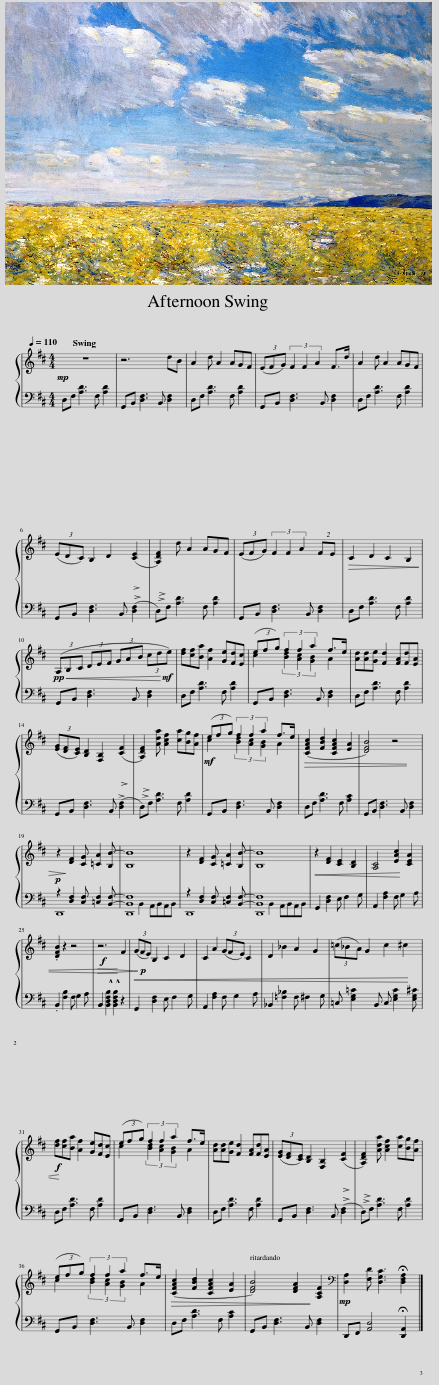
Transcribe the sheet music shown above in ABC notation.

X:1
%%score { ( 1 3 ) | ( 2 4 ) }
L:1/8
Q:1/4=110
M:4/4
I:linebreak $
K:D
V:1 treble
V:3 treble
V:2 bass
V:4 bass
V:1
 z8 | z6 dB | A2 d A2 AGF | (3(EFG) (3F2 F2 A2 F>d | A2 d A2 AGF |$ %5
 (3(EDC) B,2 D2 (!>![CE]2 | !>![A,DF]2) d A2 AGF | (3(EFG) (3F2 F2 A2 FE |!mp!!>(! C2 D2 C2 B,2!>)! |$!pp! (3(A,!<(!B,C (3DEF (3GAB (3cd!<)!!mf!e) | %10
 [df][cf][Ba] [Af]2 [Ge][Fd][Ec] | (3(efg) (3f2 f2 a2 f>e | [Ad][Ad][Ge] [Fd]2 [FA][Fd][EA] |$ (3([EG][DF][CE]) [B,D]2 [F,B,]2 (!>![CF]2 | !>![A,DF]2) [Ada] [Acf]2 [ca][Bg][Af] | %15
!mf! (3(efg) (3f2 f2 a2 f>e |!>(! ([CFAc]2 [FBd]2 [CFAc]2 [EA]2 | [DFB]4) z4 |$ z2!>)!!p! [DF]2 [CG] [=CA]2 [B,B-] | [B,B]8 | %20
 z2 [DF]2 [CG] [=CA]2 [B,B-] | [B,B]8 |!<(! z2 [DF]2 [CE]2 [B,D]2 | [A,C]4 [EAc]2 [CEA]2 |$ .[DFB]2 z2 z4 | %25
!>(! z6!<)! F2!f! |!<(! (3(G!>)!!p!FE) B,2 C2 D2 | C2 A2 (3(GFE) C2 | D2 _B2 A2 G2 | (3(=c_BA) G2 c2 ^c2 |$ %30
!f! [df]!<)!!f![cf][Ba] [Af]2 [Ge][Fd][Ec] | (3(efg) (3f2 f2 a2 f>e | [Ad][Ad][Ge] [Fd]2 [FA][Fd][EA] | (3([EG][DF][CE]) [B,D]2 [F,B,]2 (!>![CF]2 | !>![A,DF]2) [Ada] [Acf]2 [ca][Bg][Af] |$ %35
 (3(efg) (3f2 f2 a2 f>e |!>(! ([CFAc]2 [FBd]2 [CFAc]2 [EA]2 | [DFB]4)[Q:1/4=90] [DFA]2!>)!!mp! [A,CF]2[Q:1/4=100][Q:1/4=80] |[K:bass][Q:1/4=70]!mp! [D,A,]2[Q:1/4=30] [F,D] [D,G,C]3[Q:1/4=10] !fermata![D,F,A,]2[Q:1/4=60] |] %39
V:2
!mp! D,F, [A,D]3 F, [A,D]2 | G,,B,, [D,F,]3 B,, [D,F,]2 | D,F, [A,D]3 F, [A,D]2 | G,,B,, [D,F,]3 B,, [D,F,]2 | D,F, [A,D]3 F, [A,D]2 |$ %5
 G,,B,, [D,F,]3 B,, (!>![D,F,]2 | !>!D,)F, [A,D]3 F, [A,D]2 | G,,B,, [D,F,]3 B,, [D,F,]2 | D,F, [A,D]3 F, [A,D]2 |$ G,,B,, [D,F,]3 B,, [D,F,]2 | %10
 D,F, [A,D]3 F, [A,D]2 | G,,B,, [D,F,]3 B,, [D,F,]2 | D,F, [A,D]3 F, [A,D]2 |$ G,,B,, [D,F,]3 B,, (!>![D,F,]2 | !>!D,)F, [A,D]3 F, [A,D]2 | %15
 G,,B,, [D,F,]3 B,, [D,F,]2 | D,F, [A,D]3 F, [A,C]2 | G,,B,, [D,F,]3 B,, [D,F,]2 |$!p! z2 [D,F,]2 [C,F,] [=C,F,]2 [B,,F,]- | [D,,B,,F,]8 | %20
 z2 [D,F,]2 [C,F,] [=C,F,]2 [B,,F,]- | [D,,B,,F,]8 | G,,2 [D,F,]2 E, F,2 G, | A,,2 [F,A,]2 F, G,2 A, |$ .B,,2 [F,B,]2 F, G,2 A, | %25
 B,,2 !^![B,,D,F,B,]2 !^![B,,D,F,B,]2 z2 | G,,2!<(! [D,F,]2 E, F,2 G, | A,,2 [F,A,]2 F, G,2!mp! A,!<)! |!mp!!<(! _B,,2 [=F,_B,]2 F, ^F,2 G, | =C, [E,G,=C]2 B,, C, [E,G,C]2 [E,G,^C]!<)! |$ %30
!f! D,F, [A,D]3 F, [A,D]2 | G,,B,, [D,F,]3 B,, [D,F,]2 | D,F, [A,D]3 F, [A,D]2 | G,,B,, [D,F,]3 B,, (!>![D,F,]2 | !>!D,)F, [A,D]3 F, [A,D]2 |$ %35
 G,,B,, [D,F,]3 B,, [D,F,]2 | D,F, [A,D]3 F, [A,C]2 | G,,B,, [D,F,]3 B,, [D,F,]2 | D,,F,, [A,,D,]4 !fermata![D,,A,,]2 |] %39
V:3
 x8 | x8 | x8 | x8 | x8 |$ %5
 x8 | x8 | x8 | x8 |$ x8 | %10
 x8 | c2 (3[Bd]2 [Ac]2 [GB]2 A2 | x8 |$ x8 | x8 | %15
 c2 (3[Bd]2 [Ac]2 [GB]2 A2 | x8 | x8 |$ x8 | x8 | %20
 x8 | x8 | x8 | x8 |$ x8 | %25
 x8 | x8 | x8 | x8 | x8 |$ %30
 x8 | c2 (3[Bd]2 [Ac]2 [GB]2 A2 | x8 | x8 | x8 |$ %35
 c2 (3[Bd]2 [Ac]2 [GB]2 A2 | x8 | x8 |[K:bass] x8 |] %39
V:4
 x8 | x8 | x8 | x8 | x8 |$ %5
 x8 | x8 | x8 | x8 |$ x8 | %10
 x8 | x8 | x8 |$ x8 | x8 | %15
 x8 | x8 | x8 |$ D,,8 | x2 B,,2 A,,B,,A,,B,, | %20
 D,,8 | x2 B,,2 A,,B,,A,,B,, | x8 | x8 |$ x8 | %25
 x8 | x8 | x8 | x8 | x8 |$ %30
 x8 | x8 | x8 | x8 | x8 |$ %35
 x8 | x8 | x8 | x8 |] %39
